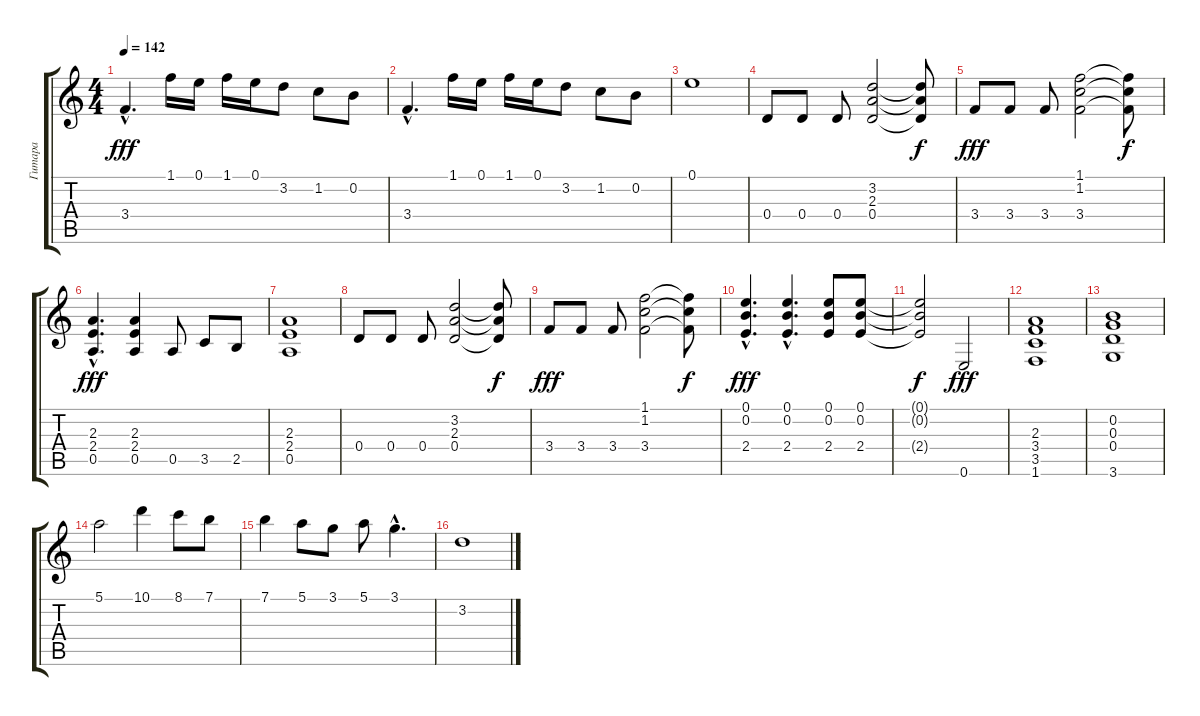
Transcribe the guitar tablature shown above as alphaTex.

\track ("Гитара" "Гитара") {instrument distortionguitar}
\staff {score tabs}
\tuning (E4 B3 G3 D3 A2 E2) {hide}
\ts (4 4)
\tempo 142
\clef g2
\ks c
3.4{hac}.4{d dy fff} 1.1.16 0.1.16 1.1.16 0.1.16 3.2.8 1.2.8 0.2.8 |
3.4{hac}.4{d} 1.1.16 0.1.16 1.1.16 0.1.16 3.2.8 1.2.8 0.2.8 |
0.1.1 |
0.4.8 0.4.8 0.4.8 (3.2 2.3 0.4).2 (3.2{t} 2.3{t} 0.4{t}).8{dy f} |
3.4.8{dy fff} 3.4.8 3.4.8 (1.1 1.2 3.4).2 (1.1{t} 1.2{t} 3.4{t}).8{dy f} |
(2.3{hac} 2.4{hac} 0.5{hac}).4{d dy fff} (2.3 2.4 0.5).4 0.5.8 3.5.8 2.5.8 |
(2.3 2.4 0.5).1 |
0.4.8 0.4.8 0.4.8 (3.2 2.3 0.4).2 (3.2{t} 2.3{t} 0.4{t}).8{dy f} |
3.4.8{dy fff} 3.4.8 3.4.8 (1.1 1.2 3.4).2 (1.1{t} 1.2{t} 3.4{t}).8{dy f} |
(0.1{hac} 0.2{hac} 2.4{hac}).4{d dy fff} (0.1{hac} 0.2{hac} 2.4{hac}).4{d} (0.1 0.2 2.4).8 (0.1 0.2 2.4).8 |
(0.1{t} 0.2{t} 2.4{t}).2{dy f} 0.6.2{dy fff} |
(2.3 3.4 3.5 1.6).1 |
(0.2 0.3 0.4 3.6).1 |
5.1.2 10.1.4 8.1.8 7.1.8 |
7.1.4 5.1.8 3.1.8 5.1.8 3.1{hac}.4{d} |
3.2.1
